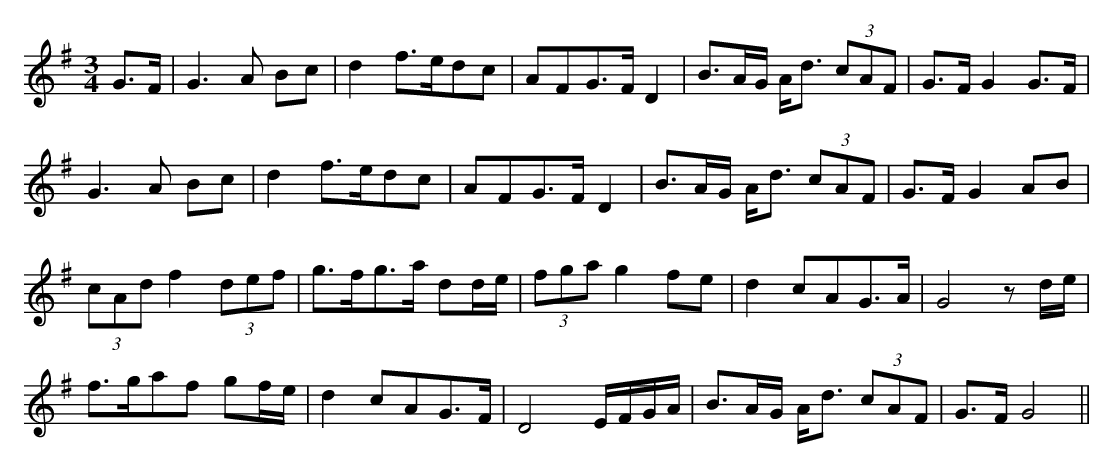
X:1
M:3/4
K:G
G>F|G3A Bc|d2 f>edc|AFG>F D2|B3/2A/2G/2 A<d (3cAF|G>F G2 G>F|
G3A Bc|d2 f>edc|AFG>F D2|B3/2A/2G/2 A<d (3cAF|G>F G2 AB|
(3 cAd f2 (3def|g>fg>a dd/2e/2|(3fga g2 fe|d2 cAG>A|G4 z d/2e/2|
f>gaf gf/2e/2|d2 cAG>F|D4 E/2F/2G/2A/2|B3/2A/2G/2 A<d (3cAF|G>F G4||
